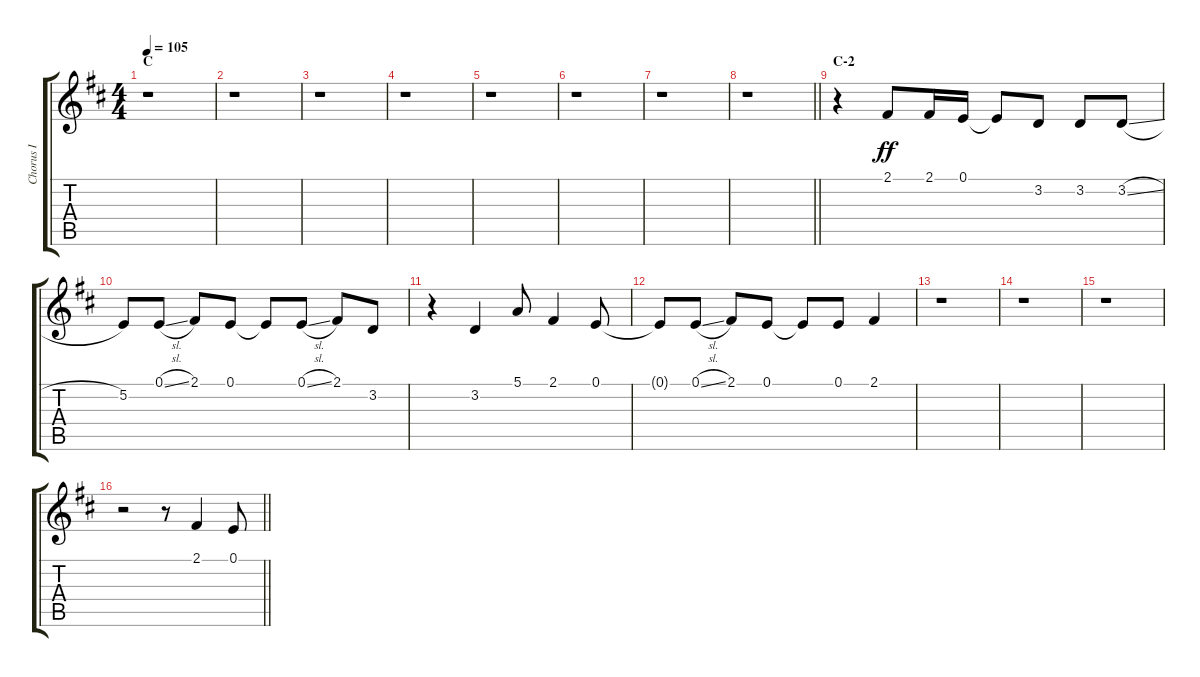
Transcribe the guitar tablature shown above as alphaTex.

\track ("Chorus I" "Chorus I") {instrument voiceoohs}
\staff {score tabs}
\tuning (E4 B3 G3 D3 A2 E2) {hide}
\ts (4 4)
\section ("" "C")
\tempo 105
\clef g2
\ks d
r.1{dy ff} |
r.1 |
r.1 |
r.1 |
r.1 |
r.1 |
r.1 |
\barLineRight lightlight
r.1 |
\section ("" "C-2")
r.4 2.1.8 2.1.16 0.1.16 0.1{t}.8 3.2.8 3.2.8 3.2{sl}.8 |
5.2.8 0.1{sl}.8 2.1.8 0.1.8 0.1{t}.8 0.1{sl}.8 2.1.8 3.2.8 |
r.4 3.2.4 5.1.8 2.1.4 0.1.8 |
0.1{t}.8 0.1{sl}.8 2.1.8 0.1.8 0.1{t}.8 0.1.8 2.1.4 |
r.1 |
r.1 |
r.1 |
\barLineRight lightlight
r.2 r.8 2.1.4 0.1.8
